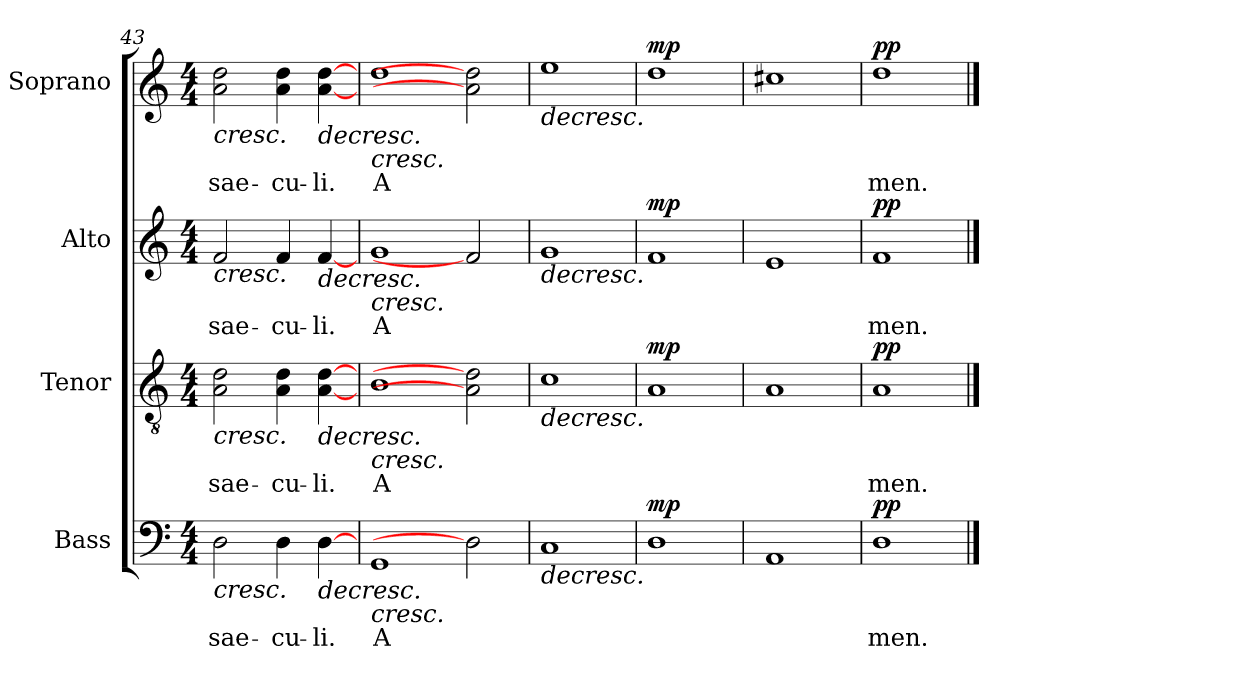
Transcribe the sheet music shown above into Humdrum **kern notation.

**kern	**text	**dynam	**kern	**text	**dynam	**kern	**text	**dynam	**kern	**text	**dynam
*part4	*part4	*part4	*part3	*part3	*part3	*part2	*part2	*part2	*part1	*part1	*part1
*staff4	*staff4	*staff4	*staff3	*staff3	*staff3	*staff2	*staff2	*staff2	*staff1	*staff1	*staff1
*I"Bass	*	*	*I"Tenor	*	*	*I"Alto	*	*	*I"Soprano	*	*
*I'B.	*	*	*I'T.	*	*	*I'A.	*	*	*I'S.	*	*
*clefF4	*	*	*clefGv2	*	*	*clefG2	*	*	*clefG2	*	*
*k[]	*	*	*k[]	*	*	*k[]	*	*	*k[]	*	*
*M4/4	*	*	*M4/4	*	*	*M4/4	*	*	*M4/4	*	*
=43	=43	=43	=43	=43	=43	=43	=43	=43	=43	=43	=43
!	!LO:LY:b	!LO:HP:b	!	!LO:LY:b	!LO:HP:b	!	!LO:LY:b	!LO:HP:b	!	!LO:LY:b	!LO:HP:b
2D\	sae-	<	2A\ 2d\	sae-	<	2f/	sae-	<	2a\ 2dd\	sae-	<
!	!LO:LY:b	!	!	!LO:LY:b	!	!	!LO:LY:b	!	!	!LO:LY:b	!
4D\	-cu-	.	4A\ 4d\	-cu-	.	4f/	-cu-	.	4a\ 4dd\	-cu-	.
!	!LO:LY:b	!LO:HP:b	!	!LO:LY:b	!LO:HP:b	!	!LO:LY:b	!LO:HP:b	!	!LO:LY:b	!LO:HP:b
[4D\	-li.	>	[4A\ [4d\	-li.	>	[4f/	-li.	>	[4a\ [4dd\	-li.	>
.	.	[	.	.	[	.	.	[	.	.	[
=44	=44	=44	=44	=44	=44	=44	=44	=44	=44	=44	=44
!	!LO:LY:b	!LO:HP:b	!	!LO:LY:b	!LO:HP:b	!	!LO:LY:b	!LO:HP:b	!	!LO:LY:b	!LO:HP:b
1GG	A	<	1B	A	<	1g	A	<	1dd	A	<
2D\]	.	]	2A\] 2d\]	.	]	2f/]	.	]	2a\] 2dd\]	.	]
=45	=45	=45	=45	=45	=45	=45	=45	=45	=45	=45	=45
!	!	!LO:HP:b	!	!	!LO:HP:b	!	!	!LO:HP:b	!	!	!LO:HP:b
1C	.	>	1c	.	>	1g	.	>	1ee	.	>
.	.	[	.	.	[	.	.	[	.	.	[
=46	=46	=46	=46	=46	=46	=46	=46	=46	=46	=46	=46
!	!	!LO:DY:a	!	!	!LO:DY:a	!	!	!LO:DY:a	!	!	!LO:DY:a
1D	.	mp	1A	.	mp	1f	.	mp	1dd	.	mp
=47	=47	=47	=47	=47	=47	=47	=47	=47	=47	=47	=47
1AA	.	.	1A	.	.	1e	.	.	1cc#X	.	.
=48	=48	=48	=48	=48	=48	=48	=48	=48	=48	=48	=48
!	!LO:LY:b	!LO:DY:a	!	!LO:LY:b	!LO:DY:a	!	!LO:LY:b	!LO:DY:a	!	!LO:LY:b	!LO:DY:a
1D	men.	pp	1A	men.	pp	1f	men.	pp	1dd	men.	pp
.	.	]	.	.	]	.	.	]	.	.	]
==	==	==	==	==	==	==	==	==	==	==	==
*-	*-	*-	*-	*-	*-	*-	*-	*-	*-	*-	*-
